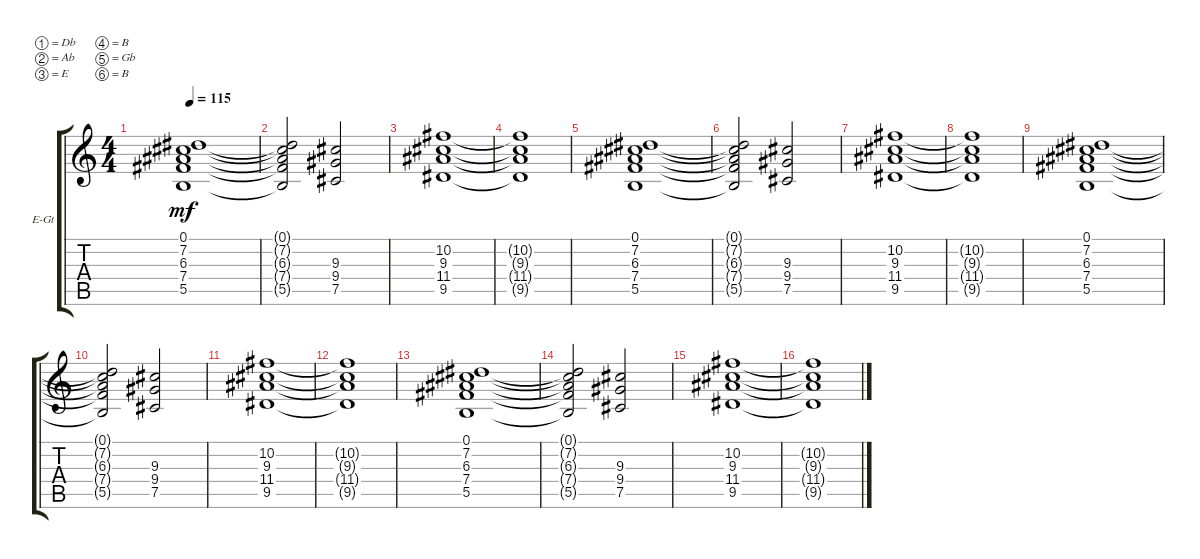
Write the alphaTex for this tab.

\bracketExtendMode groupsimilarinstruments
\firstSystemTrackNameOrientation horizontal
\otherSystemsTrackNameOrientation horizontal
\track ("Acoustic Rhythm Guitar" "E-Gt") {instrument electricguitarclean}
\staff {score tabs}
\tuning (Db4 Ab3 E3 B2 Gb2 B1)
\ts (4 4)
\tempo 115
\clef g2
\ks c
(5.5 7.4 6.3 7.2 0.1).1{dy mf instrument electricguitarclean} |
(5.5{t} 7.4{t} 6.3{t} 7.2{t} 0.1{t}).2 (7.5 9.4 9.3).2 |
(9.5 11.4 9.3 10.2).1 |
(10.2{t} 9.3{t} 11.4{t} 9.5{t}).1 |
(5.5 7.4 6.3 7.2 0.1).1 |
(5.5{t} 7.4{t} 6.3{t} 7.2{t} 0.1{t}).2 (7.5 9.4 9.3).2 |
(9.5 11.4 9.3 10.2).1 |
(10.2{t} 9.3{t} 11.4{t} 9.5{t}).1 |
(5.5 7.4 6.3 7.2 0.1).1 |
(5.5{t} 7.4{t} 6.3{t} 7.2{t} 0.1{t}).2 (7.5 9.4 9.3).2 |
(9.5 11.4 9.3 10.2).1 |
(10.2{t} 9.3{t} 11.4{t} 9.5{t}).1 |
(5.5 7.4 6.3 7.2 0.1).1 |
(5.5{t} 7.4{t} 6.3{t} 7.2{t} 0.1{t}).2 (7.5 9.4 9.3).2 |
(9.5 11.4 9.3 10.2).1 |
(10.2{t} 9.3{t} 11.4{t} 9.5{t}).1
